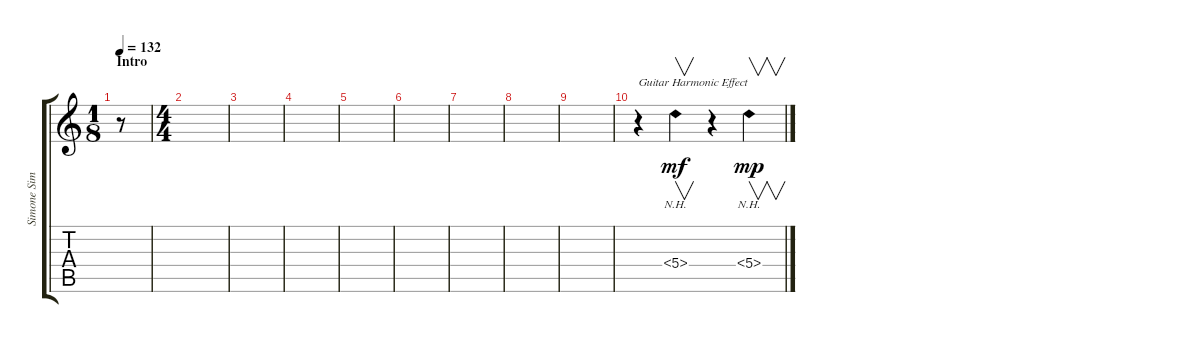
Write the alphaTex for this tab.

\track ("Simone Simons" "Simone Sim") {instrument choiraahs}
\staff {score tabs}
\tuning (E4 B3 G3 D3 A2 E2) {hide}
\ts (1 8)
\section ("" "Intro")
\tempo 132
\clef g2
\ks c
r.8{dy mf instrument choiraahs} |
\ts (4 4)
|
|
|
|
|
|
|
|
r.4{txt "Guitar Harmonic Effect" balance 11 instrument distortionguitar} 5.4{nh}.4{v} r.4{balance 5} 5.4{nh}.4{v dy mp}
